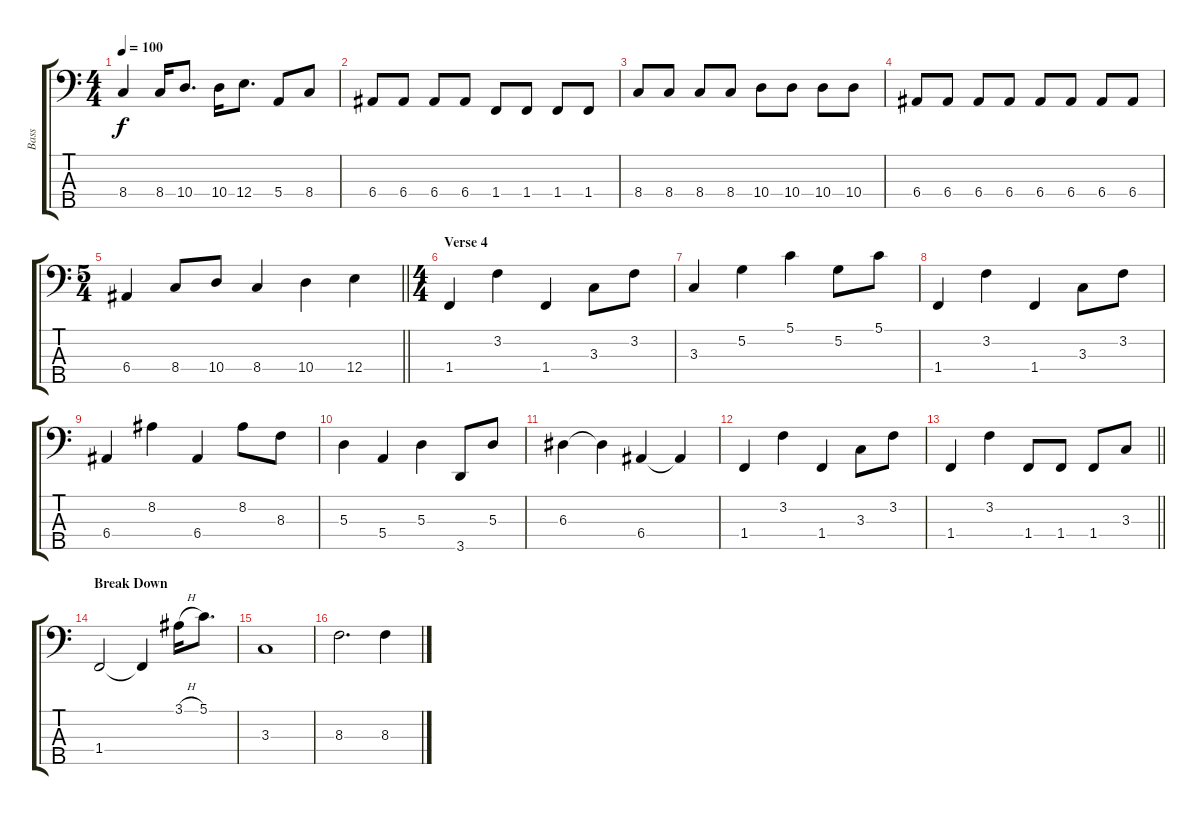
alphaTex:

\track ("Bass" "Bass") {instrument electricbasspick}
\staff {score tabs}
\tuning (G2 D2 A1 E1 B0) {hide}
\ts (4 4)
\tempo 100
\clef f4
\ks c
8.4.4{dy f} 8.4.16 10.4.8{d} 10.4.16 12.4.8{d} 5.4.8 8.4.8 |
6.4.8 6.4.8 6.4.8 6.4.8 1.4.8 1.4.8 1.4.8 1.4.8 |
8.4.8 8.4.8 8.4.8 8.4.8 10.4.8 10.4.8 10.4.8 10.4.8 |
6.4.8 6.4.8 6.4.8 6.4.8 6.4.8 6.4.8 6.4.8 6.4.8 |
\ts (5 4)
\barLineRight lightlight
6.4.4 8.4.8 10.4.8 8.4.4 10.4.4 12.4.4 |
\ts (4 4)
\section ("" "Verse 4")
1.4.4 3.2.4 1.4.4 3.3.8 3.2.8 |
3.3.4 5.2.4 5.1.4 5.2.8 5.1.8 |
1.4.4 3.2.4 1.4.4 3.3.8 3.2.8 |
6.4.4 8.2.4 6.4.4 8.2.8 8.3.8 |
5.3.4 5.4.4 5.3.4 3.5.8 5.3.8 |
6.3.4 6.3{t}.4 6.4.4 6.4{t}.4 |
1.4.4 3.2.4 1.4.4 3.3.8 3.2.8 |
\barLineRight lightlight
1.4.4 3.2.4 1.4.8 1.4.8 1.4.8 3.3.8 |
\section ("" "Break Down")
1.4.2 1.4{t}.4 3.1{h}.16 5.1.8{d} |
3.3.1 |
8.3.2{d} 8.3.4
